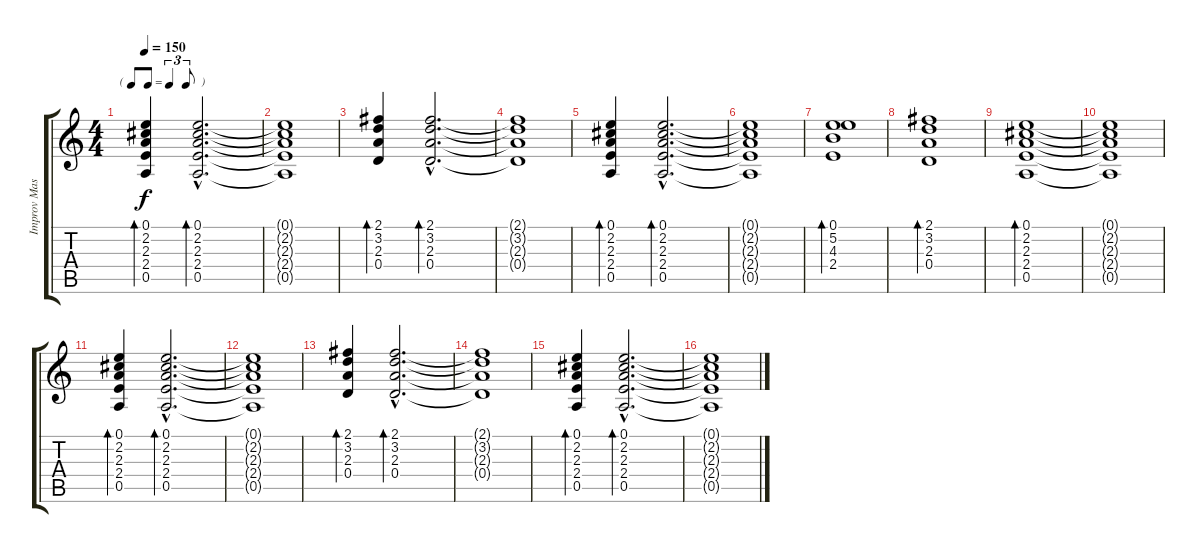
\track ("Improv Master" "Improv Mas") {instrument electricguitarjazz}
\staff {score tabs}
\tuning (E4 B3 G3 D3 A2 E2) {hide}
\ts (4 4)
\tf triplet8th
\tempo 150
\clef g2
\ks c
(0.1 2.2 2.3 2.4 0.5).4{bd 480 dy f volume 8} (0.1{hac} 2.2{hac} 2.3{hac} 2.4{hac} 0.5{hac}).2{d bd 480} |
(0.1{t} 2.2{t} 2.3{t} 2.4{t} 0.5{t}).1 |
(2.1 3.2 2.3 0.4).4{bd 480} (2.1{hac} 3.2{hac} 2.3{hac} 0.4{hac}).2{d bd 480} |
(2.1{t} 3.2{t} 2.3{t} 0.4{t}).1 |
(0.1 2.2 2.3 2.4 0.5).4{bd 480 volume 8} (0.1{hac} 2.2{hac} 2.3{hac} 2.4{hac} 0.5{hac}).2{d bd 480} |
(0.1{t} 2.2{t} 2.3{t} 2.4{t} 0.5{t}).1 |
(0.1 5.2 4.3 2.4).1{bd 480} |
(2.1 3.2 2.3 0.4).1{bd 480} |
(0.1 2.2 2.3 2.4 0.5).1{bd 480} |
(0.1{t} 2.2{t} 2.3{t} 2.4{t} 0.5{t}).1 |
(0.1 2.2 2.3 2.4 0.5).4{bd 480 volume 8} (0.1{hac} 2.2{hac} 2.3{hac} 2.4{hac} 0.5{hac}).2{d bd 480} |
(0.1{t} 2.2{t} 2.3{t} 2.4{t} 0.5{t}).1 |
(2.1 3.2 2.3 0.4).4{bd 480} (2.1{hac} 3.2{hac} 2.3{hac} 0.4{hac}).2{d bd 480} |
(2.1{t} 3.2{t} 2.3{t} 0.4{t}).1 |
(0.1 2.2 2.3 2.4 0.5).4{bd 480 volume 8} (0.1{hac} 2.2{hac} 2.3{hac} 2.4{hac} 0.5{hac}).2{d bd 480} |
(0.1{t} 2.2{t} 2.3{t} 2.4{t} 0.5{t}).1
